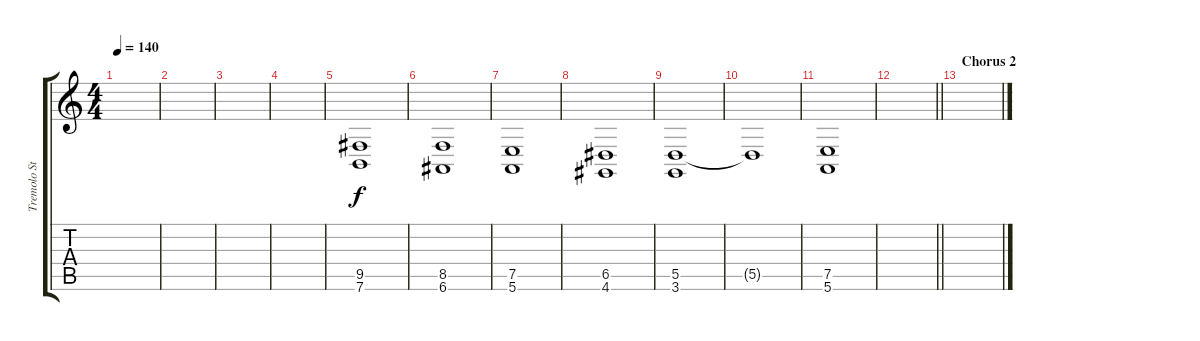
\track ("Tremolo Strings" "Tremolo St") {instrument tremolostrings}
\staff {score tabs}
\tuning (E4 B3 G3 D3 A2 E2) {hide}
\ts (4 4)
\tempo 140
\clef g2
\ks c
|
|
|
|
(9.5 7.6).1 |
(8.5 6.6).1 |
(7.5 5.6).1 |
(6.5 4.6).1 |
(5.5 3.6).1 |
5.5{t}.1 |
(7.5 5.6).1 |
\barLineRight lightlight
|
\section ("" "Chorus 2")
